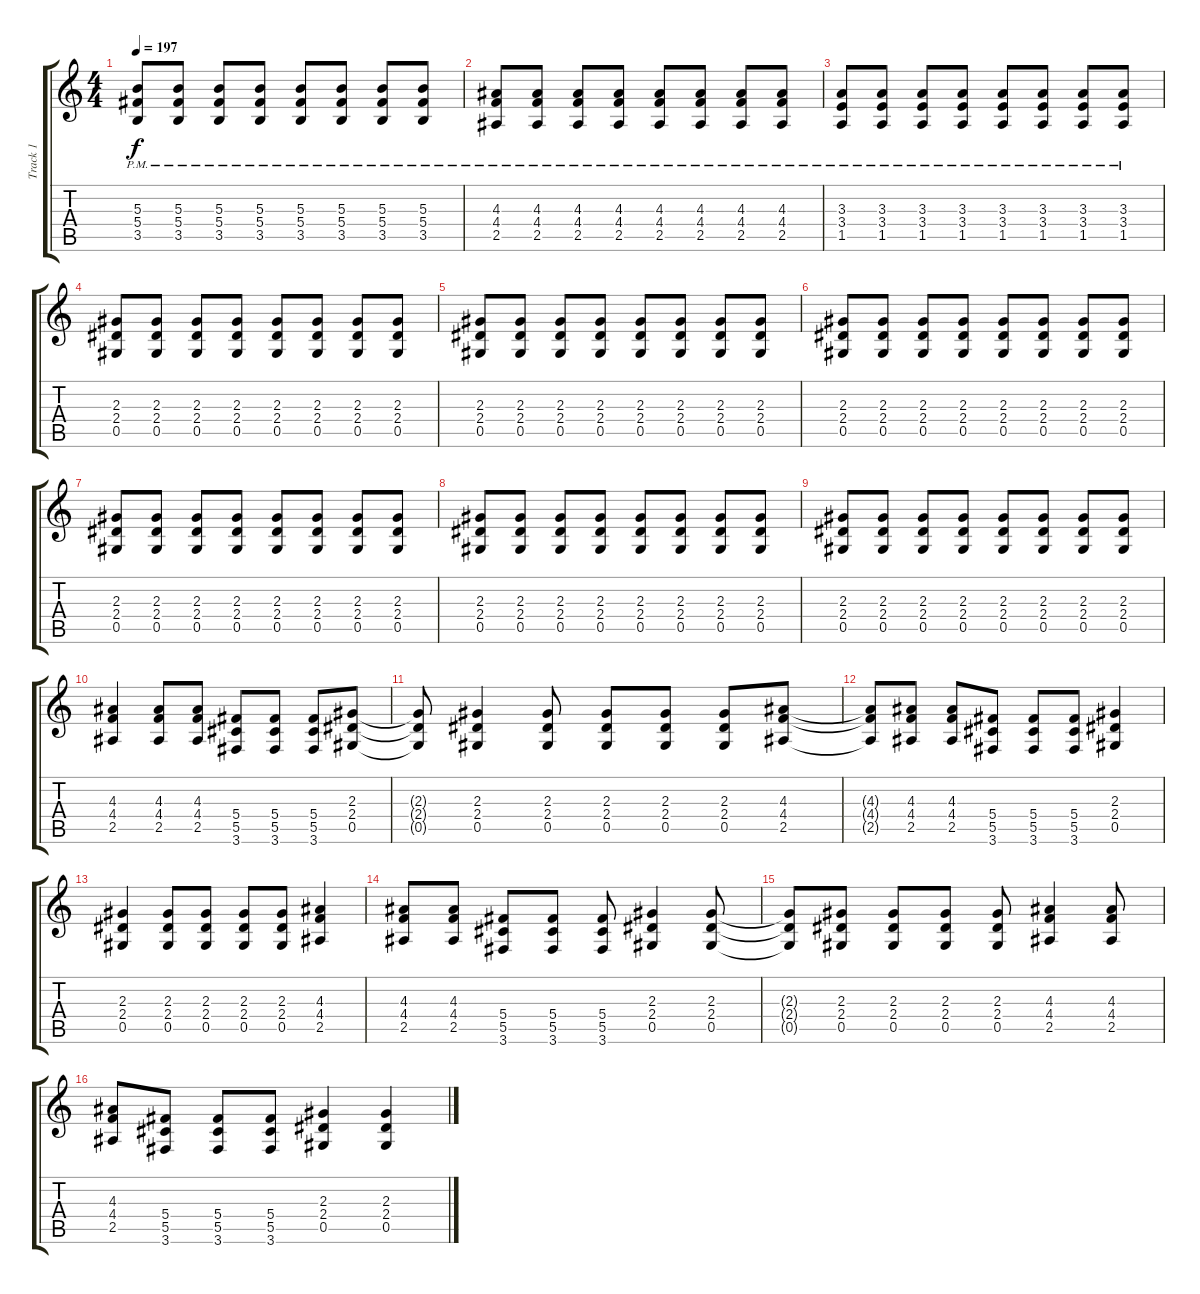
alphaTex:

\track ("Track 1" "Track 1") {instrument overdrivenguitar}
\staff {score tabs}
\tuning (Eb4 Bb3 Gb3 Db3 Ab2 Eb2) {hide}
\ts (4 4)
\tempo 197
\clef g2
\ks c
(5.3{pm} 5.4 3.5).8{dy f} (5.3{pm} 5.4 3.5).8 (5.3{pm} 5.4 3.5).8 (5.3{pm} 5.4 3.5).8 (5.3{pm} 5.4 3.5).8 (5.3{pm} 5.4 3.5).8 (5.3{pm} 5.4 3.5).8 (5.3{pm} 5.4 3.5).8 |
(4.3{pm} 4.4 2.5).8 (4.3{pm} 4.4 2.5).8 (4.3{pm} 4.4 2.5).8 (4.3{pm} 4.4 2.5).8 (4.3{pm} 4.4 2.5).8 (4.3{pm} 4.4 2.5).8 (4.3{pm} 4.4 2.5).8 (4.3{pm} 4.4 2.5).8 |
(3.3{pm} 3.4 1.5).8 (3.3{pm} 3.4 1.5).8 (3.3{pm} 3.4 1.5).8 (3.3{pm} 3.4 1.5).8 (3.3{pm} 3.4 1.5).8 (3.3{pm} 3.4 1.5).8 (3.3{pm} 3.4 1.5).8 (3.3{pm} 3.4 1.5).8 |
(2.3 2.4 0.5).8 (2.3 2.4 0.5).8 (2.3 2.4 0.5).8 (2.3 2.4 0.5).8 (2.3 2.4 0.5).8 (2.3 2.4 0.5).8 (2.3 2.4 0.5).8 (2.3 2.4 0.5).8 |
(2.3 2.4 0.5).8 (2.3 2.4 0.5).8 (2.3 2.4 0.5).8 (2.3 2.4 0.5).8 (2.3 2.4 0.5).8 (2.3 2.4 0.5).8 (2.3 2.4 0.5).8 (2.3 2.4 0.5).8 |
(2.3 2.4 0.5).8 (2.3 2.4 0.5).8 (2.3 2.4 0.5).8 (2.3 2.4 0.5).8 (2.3 2.4 0.5).8 (2.3 2.4 0.5).8 (2.3 2.4 0.5).8 (2.3 2.4 0.5).8 |
(2.3 2.4 0.5).8 (2.3 2.4 0.5).8 (2.3 2.4 0.5).8 (2.3 2.4 0.5).8 (2.3 2.4 0.5).8 (2.3 2.4 0.5).8 (2.3 2.4 0.5).8 (2.3 2.4 0.5).8 |
(2.3 2.4 0.5).8 (2.3 2.4 0.5).8 (2.3 2.4 0.5).8 (2.3 2.4 0.5).8 (2.3 2.4 0.5).8 (2.3 2.4 0.5).8 (2.3 2.4 0.5).8 (2.3 2.4 0.5).8 |
(2.3 2.4 0.5).8 (2.3 2.4 0.5).8 (2.3 2.4 0.5).8 (2.3 2.4 0.5).8 (2.3 2.4 0.5).8 (2.3 2.4 0.5).8 (2.3 2.4 0.5).8 (2.3 2.4 0.5).8 |
(4.3 4.4 2.5).4 (4.3 4.4 2.5).8 (4.3 4.4 2.5).8 (5.4 5.5 3.6).8 (5.4 5.5 3.6).8 (5.4 5.5 3.6).8 (2.3 2.4 0.5).8 |
(2.3{t} 2.4{t} 0.5{t}).8 (2.3 2.4 0.5).4 (2.3 2.4 0.5).8 (2.3 2.4 0.5).8 (2.3 2.4 0.5).8 (2.3 2.4 0.5).8 (4.3 4.4 2.5).8 |
(4.3{t} 4.4{t} 2.5{t}).8 (4.3 4.4 2.5).8 (4.3 4.4 2.5).8 (5.4 5.5 3.6).8 (5.4 5.5 3.6).8 (5.4 5.5 3.6).8 (2.3 2.4 0.5).4 |
(2.3 2.4 0.5).4 (2.3 2.4 0.5).8 (2.3 2.4 0.5).8 (2.3 2.4 0.5).8 (2.3 2.4 0.5).8 (4.3 4.4 2.5).4 |
(4.3 4.4 2.5).8 (4.3 4.4 2.5).8 (5.4 5.5 3.6).8 (5.4 5.5 3.6).8 (5.4 5.5 3.6).8 (2.3 2.4 0.5).4 (2.3 2.4 0.5).8 |
(2.3{t} 2.4{t} 0.5{t}).8 (2.3 2.4 0.5).8 (2.3 2.4 0.5).8 (2.3 2.4 0.5).8 (2.3 2.4 0.5).8 (4.3 4.4 2.5).4 (4.3 4.4 2.5).8 |
(4.3 4.4 2.5).8 (5.4 5.5 3.6).8 (5.4 5.5 3.6).8 (5.4 5.5 3.6).8 (2.3 2.4 0.5).4 (2.3 2.4 0.5).4
